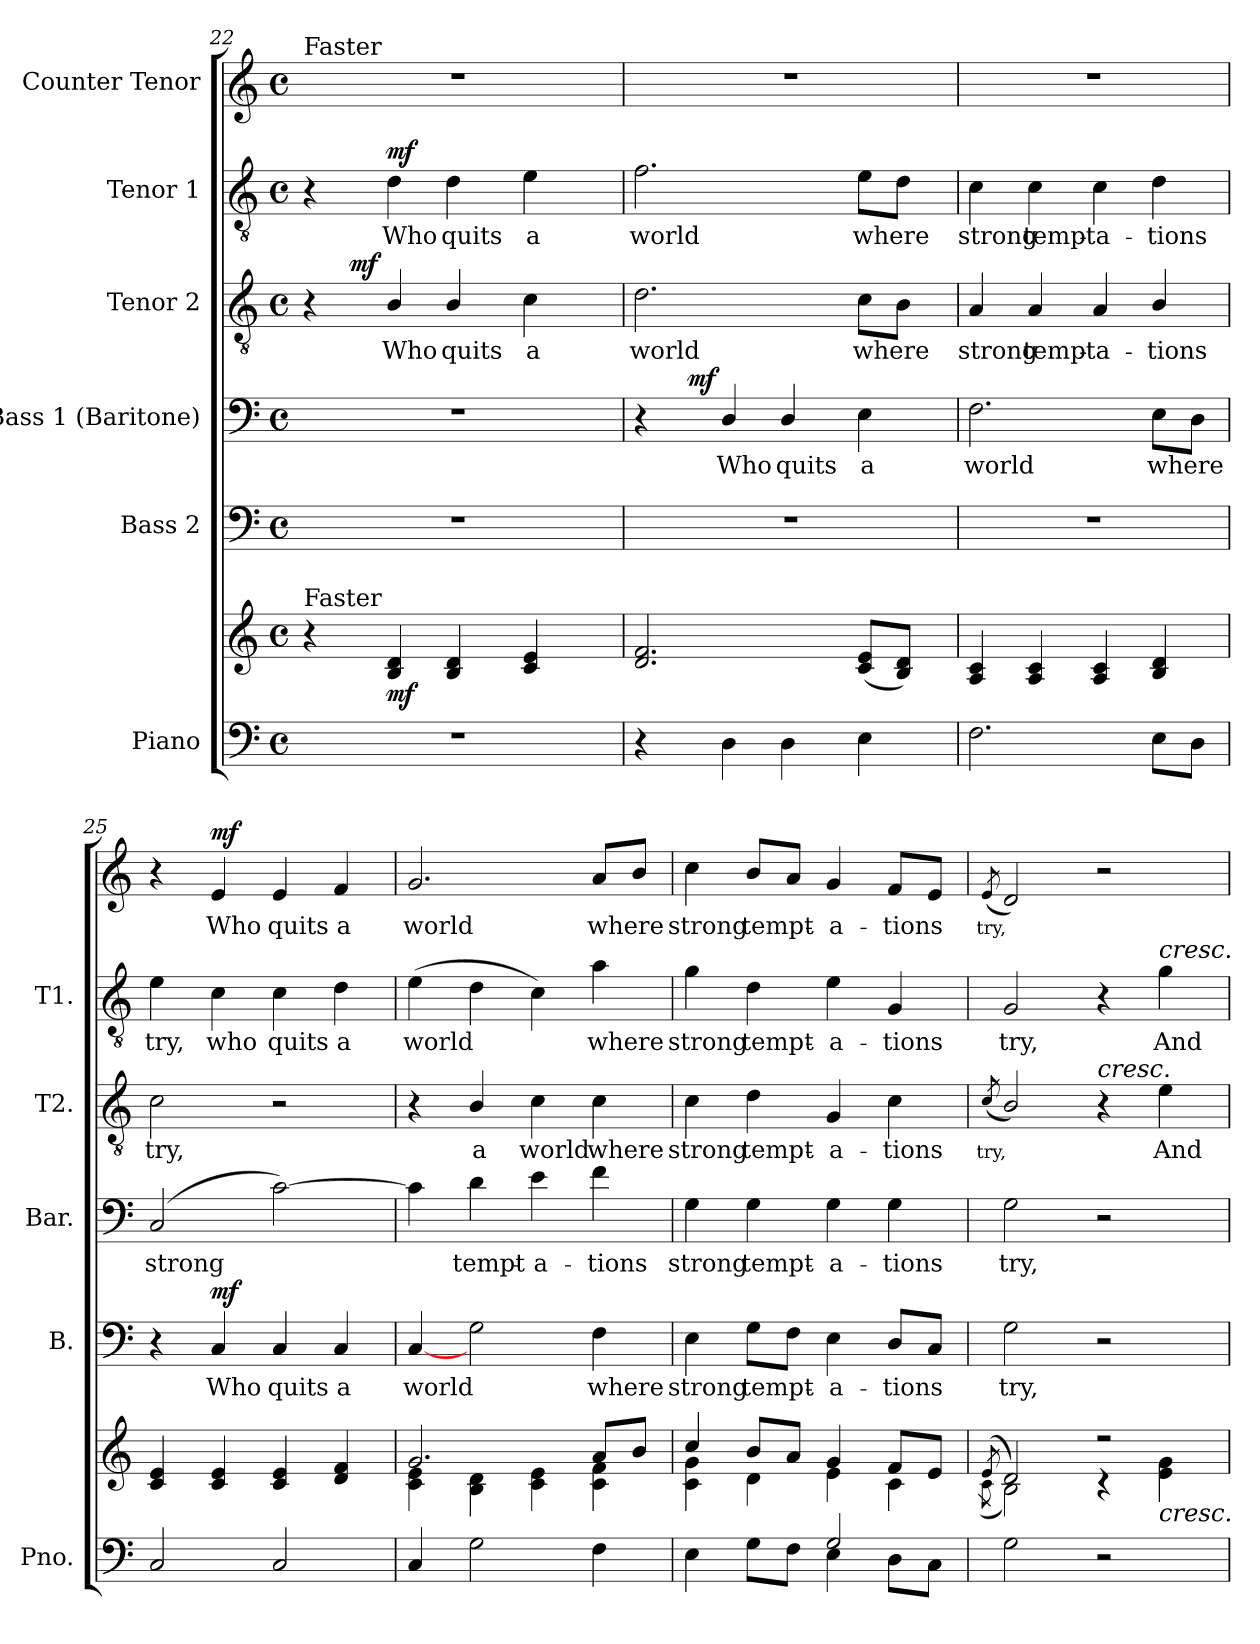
**kern	**kern	**dynam	**kern	**text	**dynam	**kern	**text	**dynam	**kern	**text	**dynam	**kern	**text	**dynam	**kern	**text	**dynam
*part6	*part6	*part6	*part5	*part5	*part5	*part4	*part4	*part4	*part3	*part3	*part3	*part2	*part2	*part2	*part1	*part1	*part1
*staff7	*staff6	*staff6/7	*staff5	*staff5	*staff5	*staff4	*staff4	*staff4	*staff3	*staff3	*staff3	*staff2	*staff2	*staff2	*staff1	*staff1	*staff1
*I"Piano	*	*	*I"Bass 2	*	*	*I"Bass 1 (Baritone)	*	*	*I"Tenor 2	*	*	*I"Tenor 1	*	*	*I"Counter Tenor	*	*
*I'Pno.	*	*	*I'B.	*	*	*I'Bar.	*	*	*I'T2.	*	*	*I'T1.	*	*	*	*	*
!!LO:PB:g=z
*clefF4	*clefG2	*	*clefF4	*	*	*clefF4	*	*	*clefGv2	*	*	*clefGv2	*	*	*clefG2	*	*
*	*	*	*	*	*	*	*	*	*ITrd7c12	*	*	*ITrd7c12	*	*	*	*	*
*k[]	*k[]	*	*k[]	*	*	*k[]	*	*	*k[]	*	*	*k[]	*	*	*k[]	*	*
*C:	*C:	*	*C:	*	*	*C:	*	*	*C:	*	*	*C:	*	*	*C:	*	*
*M4/4	*M4/4	*	*M4/4	*	*	*M4/4	*	*	*M4/4	*	*	*M4/4	*	*	*M4/4	*	*
*met(c)	*met(c)	*	*met(c)	*	*	*met(c)	*	*	*met(c)	*	*	*met(c)	*	*	*met(c)	*	*
*MM132	*MM132	*	*MM132	*	*	*MM132	*	*	*MM132	*	*	*MM132	*	*	*MM132	*	*
=22	=22	=22	=22	=22	=22	=22	=22	=22	=22	=22	=22	=22	=22	=22	=22	=22	=22
*	*	*	*	*	*	*	*	*	*^	*	*	*	*	*	*	*	*
!	!	!	!	!	!	!	!	!	!	!	!	!	!	!	!	!LO:TX:a:t=Faster	!	!
!	!LO:TX:a:t=Faster	!	!	!	!	!	!	!	!	!	!	!	!	!	!	!	!	!
1r	4r	.	1r	.	.	1r	.	.	4r	8ryy	.	.	4r	.	.	1r	.	.
.	.	.	.	.	.	.	.	.	.	128ryy	.	.	.	.	.	.	.	.
.	.	.	.	.	.	.	.	.	.	1024ryy	.	.	.	.	.	.	.	.
.	.	.	.	.	.	.	.	.	.	2ryy	.	mf	.	.	.	.	.	.
!	!	!	!	!	!	!	!	!	!	!	!LO:LY:b:color=#000000	!	!	!	!	!	!	!
!	!	!	!	!	!	!	!	!	!	!	!	!	!	!LO:LY:b:color=#000000	!	!	!	!
.	4Bi/ 4di	mf	.	.	.	.	.	.	4BBi/	.	Who	.	4Di\	Who	mf	.	.	.
!	!	!	!	!	!	!	!	!	!	!	!LO:LY:b:color=#000000	!	!	!	!	!	!	!
!	!	!	!	!	!	!	!	!	!	!	!	!	!	!LO:LY:b:color=#000000	!	!	!	!
.	4Bi/ 4di	.	.	.	.	.	.	.	4BBi/	.	quits	.	4Di\	quits	.	.	.	.
.	.	.	.	.	.	.	.	.	.	4ryy	.	.	.	.	.	.	.	.
!	!	!	!	!	!	!	!	!	!	!	!LO:LY:b:color=#000000	!	!	!	!	!	!	!
!	!	!	!	!	!	!	!	!	!	!	!	!	!	!LO:LY:b:color=#000000	!	!	!	!
.	4ci/ 4ei	.	.	.	.	.	.	.	4Ci\	.	a	.	4Ei\	a	.	.	.	.
.	.	.	.	.	.	.	.	.	.	16ryy	.	.	.	.	.	.	.	.
.	.	.	.	.	.	.	.	.	.	32ryy	.	.	.	.	.	.	.	.
.	.	.	.	.	.	.	.	.	.	64ryy	.	.	.	.	.	.	.	.
.	.	.	.	.	.	.	.	.	.	256..ryy	.	.	.	.	.	.	.	.
*	*	*	*	*	*	*	*	*	*v	*v	*	*	*	*	*	*	*	*
=23	=23	=23	=23	=23	=23	=23	=23	=23	=23	=23	=23	=23	=23	=23	=23	=23	=23
*	*	*	*	*	*	*	*	*	*^	*	*	*	*	*	*	*	*
!	!	!	!	!	!	!	!	!	!	!	!LO:LY:b:color=#000000	!	!	!	!	!	!	!
*	*	*	*	*	*	*	*	*	*v	*v	*	*	*	*	*	*	*	*
*	*	*	*	*	*	*	*	*	*^	*	*	*	*	*	*	*	*
!	!	!	!	!	!	!	!	!	!	!	!	!	!	!LO:LY:b:color=#000000	!	!	!	!
*	*	*	*	*	*	*^	*	*	*v	*v	*	*	*	*	*	*	*	*
4r	2.di/ 2.fi	.	1r	.	.	4r	8ryy	.	.	2.Di\	world	.	2.Fi\	world	.	1r	.	.
.	.	.	.	.	.	.	64..ryy	.	.	.	.	.	.	.	.	.	.	.
.	.	.	.	.	.	.	2ryy	.	mf	.	.	.	.	.	.	.	.	.
!	!	!	!	!	!	!	!	!LO:LY:b:color=#000000	!	!	!	!	!	!	!	!	!	!
4Di\	.	.	.	.	.	4Di/	.	Who	.	.	.	.	.	.	.	.	.	.
!	!	!	!	!	!	!	!	!LO:LY:b:color=#000000	!	!	!	!	!	!	!	!	!	!
4Di\	.	.	.	.	.	4Di/	.	quits	.	.	.	.	.	.	.	.	.	.
.	.	.	.	.	.	.	4ryy	.	.	.	.	.	.	.	.	.	.	.
!	!	!	!	!	!	!	!	!LO:LY:b:color=#000000	!	!	!	!	!	!	!	!	!	!
!	!	!	!	!	!	!	!	!	!	!	!LO:LY:b:color=#000000	!	!	!	!	!	!	!
!	!	!	!	!	!	!	!	!	!	!	!	!	!	!LO:LY:b:color=#000000	!	!	!	!
4Ei\	(8ci/ 8eiL	.	.	.	.	4Ei\	.	a	.	8Ci\L	where	.	8Ei\L	where	.	.	.	.
.	8Bi/ 8diJ)	.	.	.	.	.	.	.	.	8BBi\J	.	.	8Di\J	.	.	.	.	.
.	.	.	.	.	.	.	16ryy	.	.	.	.	.	.	.	.	.	.	.
.	.	.	.	.	.	.	32ryy	.	.	.	.	.	.	.	.	.	.	.
.	.	.	.	.	.	.	256ryy	.	.	.	.	.	.	.	.	.	.	.
*	*	*	*	*	*	*v	*v	*	*	*	*	*	*	*	*	*	*	*
=24	=24	=24	=24	=24	=24	=24	=24	=24	=24	=24	=24	=24	=24	=24	=24	=24	=24
*	*	*	*	*	*	*^	*	*	*	*	*	*	*	*	*	*	*
!	!	!	!	!	!	!	!	!LO:LY:b:color=#000000	!	!	!	!	!	!	!	!	!	!
*	*	*	*	*	*	*v	*v	*	*	*	*	*	*	*	*	*	*	*
*	*	*	*	*	*	*^	*	*	*	*	*	*	*	*	*	*	*
!	!	!	!	!	!	!	!	!	!	!	!LO:LY:b:color=#000000	!	!	!	!	!	!	!
*	*	*	*	*	*	*v	*v	*	*	*	*	*	*	*	*	*	*	*
*	*	*	*	*	*	*^	*	*	*	*	*	*	*	*	*	*	*
!	!	!	!	!	!	!	!	!	!	!	!	!	!	!LO:LY:b:color=#000000	!	!	!	!
*	*	*	*	*	*	*v	*v	*	*	*	*	*	*	*	*	*	*	*
2.Fi\	4Ai/ 4ci	.	1r	.	.	2.Fi\	world	.	4AAi/	strong	.	4Ci\	strong	.	1r	.	.
!	!	!	!	!	!	!	!	!	!	!LO:LY:b:color=#000000	!	!	!	!	!	!	!
!	!	!	!	!	!	!	!	!	!	!	!	!	!LO:LY:b:color=#000000	!	!	!	!
.	4Ai/ 4ci	.	.	.	.	.	.	.	4AAi/	tempt-	.	4Ci\	tempt-	.	.	.	.
!	!	!	!	!	!	!	!	!	!	!LO:LY:b:color=#000000	!	!	!	!	!	!	!
!	!	!	!	!	!	!	!	!	!	!	!	!	!LO:LY:b:color=#000000	!	!	!	!
.	4Ai/ 4ci	.	.	.	.	.	.	.	4AAi/	-a-	.	4Ci\	-a-	.	.	.	.
!	!	!	!	!	!	!	!LO:LY:b:color=#000000	!	!	!	!	!	!	!	!	!	!
!	!	!	!	!	!	!	!	!	!	!LO:LY:b:color=#000000	!	!	!	!	!	!	!
!	!	!	!	!	!	!	!	!	!	!	!	!	!LO:LY:b:color=#000000	!	!	!	!
8Ei\L	4Bi/ 4di	.	.	.	.	8Ei\L	where	.	4BBi/	-tions	.	4Di\	-tions	.	.	.	.
8Di\J	.	.	.	.	.	8Di\J	.	.	.	.	.	.	.	.	.	.	.
=25	=25	=25	=25	=25	=25	=25	=25	=25	=25	=25	=25	=25	=25	=25	=25	=25	=25
!	!	!	!	!	!	!	!LO:LY:b:color=#000000	!	!	!	!	!	!	!	!	!	!
!	!	!	!	!	!	!	!	!	!	!LO:LY:b:color=#000000	!	!	!	!	!	!	!
!	!	!	!	!	!	!	!	!	!	!	!	!	!LO:LY:b:color=#000000	!	!	!	!
2Ci/	4ci/ 4ei	.	4r	.	.	(2Ci/	strong	.	2Ci\	try,	.	4Ei\	try,	.	4r	.	.
!	!	!	!	!LO:LY:b:color=#000000	!	!	!	!	!	!	!	!	!	!	!	!	!
!	!	!	!	!	!	!	!	!	!	!	!	!	!LO:LY:b:color=#000000	!	!	!	!
!	!	!	!	!	!	!	!	!	!	!	!	!	!	!	!	!LO:LY:b:color=#000000	!
.	4ci/ 4ei	.	4Ci/	Who	mf	.	.	.	.	.	.	4Ci\	who	.	4ei/	Who	mf
!	!	!	!	!LO:LY:b:color=#000000	!	!	!	!	!	!	!	!	!	!	!	!	!
!	!	!	!	!	!	!	!	!	!	!	!	!	!LO:LY:b:color=#000000	!	!	!	!
!	!	!	!	!	!	!	!	!	!	!	!	!	!	!	!	!LO:LY:b:color=#000000	!
2Ci/	4ci/ 4ei	.	4Ci/	quits	.	[2ci\)	.	.	2r	.	.	4Ci\	quits	.	4ei/	quits	.
!	!	!	!	!LO:LY:b:color=#000000	!	!	!	!	!	!	!	!	!	!	!	!	!
!	!	!	!	!	!	!	!	!	!	!	!	!	!LO:LY:b:color=#000000	!	!	!	!
!	!	!	!	!	!	!	!	!	!	!	!	!	!	!	!	!LO:LY:b:color=#000000	!
.	4di/ 4fi	.	4Ci/	a	.	.	.	.	.	.	.	4Di\	a	.	4fi/	a	.
!!LO:LB:g=z
=26	=26	=26	=26	=26	=26	=26	=26	=26	=26	=26	=26	=26	=26	=26	=26	=26	=26
*	*^	*	*	*	*	*	*	*	*	*	*	*	*	*	*	*	*
!	!	!	!	!	!LO:LY:b:color=#000000	!	!	!	!	!	!	!	!	!	!	!	!	!
!	!	!	!	!	!	!	!	!	!	!	!	!	!	!LO:LY:b:color=#000000	!	!	!	!
!	!	!	!	!	!	!	!	!	!	!	!	!	!	!	!	!	!LO:LY:b:color=#000000	!
4Ci/	2.gi/	4ci\ 4ei	.	[4Ci/	world	.	4ci\]	.	.	4r	.	.	(4Ei\	world	.	2.gi/	world	.
!	!	!	!	!	!	!	!	!LO:LY:b:color=#000000	!	!	!	!	!	!	!	!	!	!
!	!	!	!	!	!	!	!	!	!	!	!LO:LY:b:color=#000000	!	!	!	!	!	!	!
2Gi\	.	4Bi\ 4di	.	2Gi\	.	.	4di\	tempt-	.	4BBi/	a	.	4Di\	.	.	.	.	.
!	!	!	!	!	!	!	!	!LO:LY:b:color=#000000	!	!	!	!	!	!	!	!	!	!
!	!	!	!	!	!	!	!	!	!	!	!LO:LY:b:color=#000000	!	!	!	!	!	!	!
.	.	4ci\ 4ei	.	.	.	.	4ei\	-a-	.	4Ci\	world	.	4Ci\)	.	.	.	.	.
!	!	!	!	!	!LO:LY:b:color=#000000	!	!	!	!	!	!	!	!	!	!	!	!	!
!	!	!	!	!	!	!	!	!LO:LY:b:color=#000000	!	!	!	!	!	!	!	!	!	!
!	!	!	!	!	!	!	!	!	!	!	!LO:LY:b:color=#000000	!	!	!	!	!	!	!
!	!	!	!	!	!	!	!	!	!	!	!	!	!	!LO:LY:b:color=#000000	!	!	!	!
!	!	!	!	!	!	!	!	!	!	!	!	!	!	!	!	!	!LO:LY:b:color=#000000	!
4Fi\	8ai/L	4ci\ 4fi	.	4Fi\	where	.	4fi\	-tions	.	4Ci\	where	.	4Ai\	where	.	8ai/L	where	.
.	8bi/J	.	.	.	.	.	.	.	.	.	.	.	.	.	.	8bi/J	.	.
=27	=27	=27	=27	=27	=27	=27	=27	=27	=27	=27	=27	=27	=27	=27	=27	=27	=27	=27
*^	*	*	*	*	*	*	*	*	*	*	*	*	*	*	*	*	*	*
!	!	!	!	!	!	!LO:LY:b:color=#000000	!	!	!	!	!	!	!	!	!	!	!	!	!
!	!	!	!	!	!	!	!	!	!LO:LY:b:color=#000000	!	!	!	!	!	!	!	!	!	!
!	!	!	!	!	!	!	!	!	!	!	!	!LO:LY:b:color=#000000	!	!	!	!	!	!	!
!	!	!	!	!	!	!	!	!	!	!	!	!	!	!	!LO:LY:b:color=#000000	!	!	!	!
!	!	!	!	!	!	!	!	!	!	!	!	!	!	!	!	!	!	!LO:LY:b:color=#000000	!
2ryy	4Ei\	4cci/	4ci\ 4gi	.	4Ei\	strong	.	4Gi\	strong	.	4Ci\	strong	.	4Gi\	strong	.	4cci\	strong	.
!	!	!	!	!	!	!LO:LY:b:color=#000000	!	!	!	!	!	!	!	!	!	!	!	!	!
!	!	!	!	!	!	!	!	!	!LO:LY:b:color=#000000	!	!	!	!	!	!	!	!	!	!
!	!	!	!	!	!	!	!	!	!	!	!	!LO:LY:b:color=#000000	!	!	!	!	!	!	!
!	!	!	!	!	!	!	!	!	!	!	!	!	!	!	!LO:LY:b:color=#000000	!	!	!	!
!	!	!	!	!	!	!	!	!	!	!	!	!	!	!	!	!	!	!LO:LY:b:color=#000000	!
.	8Gi\L	8bi/L	4di\	.	8Gi\L	tempt-	.	4Gi\	tempt-	.	4Di\	tempt-	.	4Di\	tempt-	.	8bi/L	tempt-	.
.	8Fi\J	8ai/J	.	.	8Fi\J	.	.	.	.	.	.	.	.	.	.	.	8ai/J	.	.
!	!	!	!	!	!	!LO:LY:b:color=#000000	!	!	!	!	!	!	!	!	!	!	!	!	!
!	!	!	!	!	!	!	!	!	!LO:LY:b:color=#000000	!	!	!	!	!	!	!	!	!	!
!	!	!	!	!	!	!	!	!	!	!	!	!LO:LY:b:color=#000000	!	!	!	!	!	!	!
!	!	!	!	!	!	!	!	!	!	!	!	!	!	!	!LO:LY:b:color=#000000	!	!	!	!
!	!	!	!	!	!	!	!	!	!	!	!	!	!	!	!	!	!	!LO:LY:b:color=#000000	!
2Gi/	4Ei\	4gi/	4ei\	.	4Ei\	-a-	.	4Gi\	-a-	.	4GGi/	-a-	.	4Ei\	-a-	.	4gi/	-a-	.
!	!	!	!	!	!	!LO:LY:b:color=#000000	!	!	!	!	!	!	!	!	!	!	!	!	!
!	!	!	!	!	!	!	!	!	!LO:LY:b:color=#000000	!	!	!	!	!	!	!	!	!	!
!	!	!	!	!	!	!	!	!	!	!	!	!LO:LY:b:color=#000000	!	!	!	!	!	!	!
!	!	!	!	!	!	!	!	!	!	!	!	!	!	!	!LO:LY:b:color=#000000	!	!	!	!
!	!	!	!	!	!	!	!	!	!	!	!	!	!	!	!	!	!	!LO:LY:b:color=#000000	!
.	8Di\L	8fi/L	4ci\	.	8Di/L	-tions	.	4Gi\	-tions	.	4Ci\	-tions	.	4GGi/	-tions	.	8fi/L	-tions	.
.	8Ci\J	8ei/J	.	.	8Ci/J	.	.	.	.	.	.	.	.	.	.	.	8ei/J	.	.
*v	*v	*	*	*	*	*	*	*	*	*	*	*	*	*	*	*	*	*	*
=28	=28	=28	=28	=28	=28	=28	=28	=28	=28	=28	=28	=28	=28	=28	=28	=28	=28	=28
*^	*	*	*	*	*	*	*	*	*	*	*	*	*	*	*	*	*	*
!	!	!	!	!	!	!	!	!	!	!	!	!	!	!	!	!	!	!LO:LY:b:color=#000000	!
*v	*v	*	*	*	*	*	*	*	*	*	*	*	*	*	*	*	*	*	*
*^	*	*	*	*	*	*	*	*	*	*	*	*	*	*	*	*	*	*
!	!	!	!	!	!	!	!	!	!	!	!	!LO:LY:b:color=#000000	!	!	!	!	!	!	!
*v	*v	*	*	*	*	*	*	*	*	*	*	*	*	*	*	*	*	*	*
.	(8qei/	(8qci\	.	.	.	.	.	.	.	(8qCi/	try,	.	.	.	.	(8qei/	try,	.
!	!	!	!	!	!LO:LY:b:color=#000000	!	!	!	!	!	!	!	!	!	!	!	!	!
!	!	!	!	!	!	!	!	!LO:LY:b:color=#000000	!	!	!	!	!	!	!	!	!	!
!	!	!	!	!	!	!	!	!	!	!	!	!	!	!LO:LY:b:color=#000000	!	!	!	!
2Gi\	2di/)	2Bi\)	.	2Gi\	try,	.	2Gi\	try,	.	2BBi/)	.	.	2GGi/	try,	.	2di/)	.	.
!	!	!	!	!	!	!	!	!	!	!LO:TX:a:i:t=cresc.	!	!	!	!	!	!	!	!
2r	2r	4r	.	2r	.	.	2r	.	.	4r	.	.	4r	.	.	2r	.	.
!	!	!	!	!	!	!	!	!	!	!	!LO:LY:b:color=#000000	!	!	!	!	!	!	!
!	!	!	!	!	!	!	!	!	!	!	!	!	!LO:TX:a:i:t=cresc.	!	!	!	!	!
!	!	!LO:TX:b:i:t=cresc.	!	!	!	!	!	!	!	!	!	!	!	!	!	!	!	!
!	!	!	!	!	!	!	!	!	!	!	!	!	!	!LO:LY:b:color=#000000	!	!	!	!
.	.	4ei\ 4gi	.	.	.	.	.	.	.	4Ei\	And	.	4Gi\	And	.	.	.	.
*	*v	*v	*	*	*	*	*	*	*	*	*	*	*	*	*	*	*	*
=	=	=	=	=	=	=	=	=	=	=	=	=	=	=	=	=	=
*-	*-	*-	*-	*-	*-	*-	*-	*-	*-	*-	*-	*-	*-	*-	*-	*-	*-
